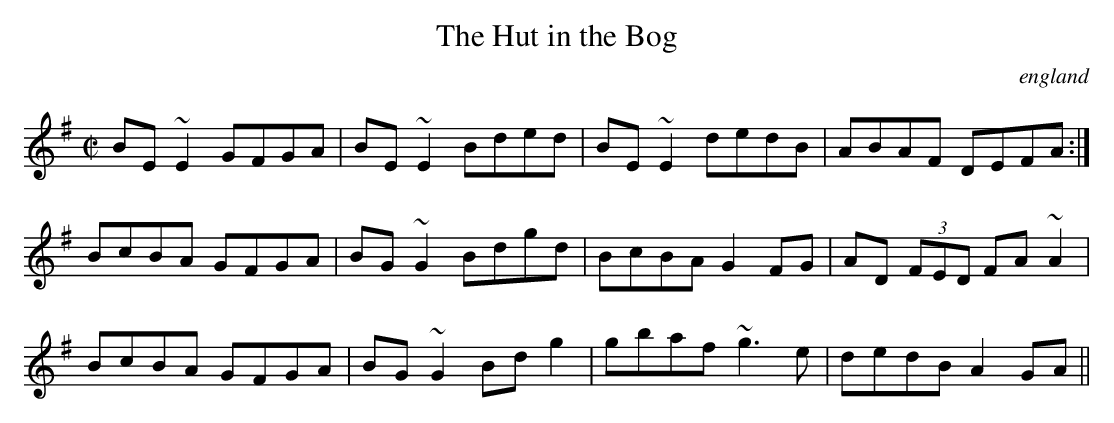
X:1
T:Hut in the Bog, The
O:england
M:C|
K:Em
BE~E2 GFGA|BE~E2 Bded|BE~E2 dedB|ABAF DEFA:|
BcBA GFGA|BG~G2 Bdgd|BcBA G2FG|AD (3FED FA~A2|
BcBA GFGA|BG~G2 Bdg2|gbaf ~g3e|dedB A2GA||
